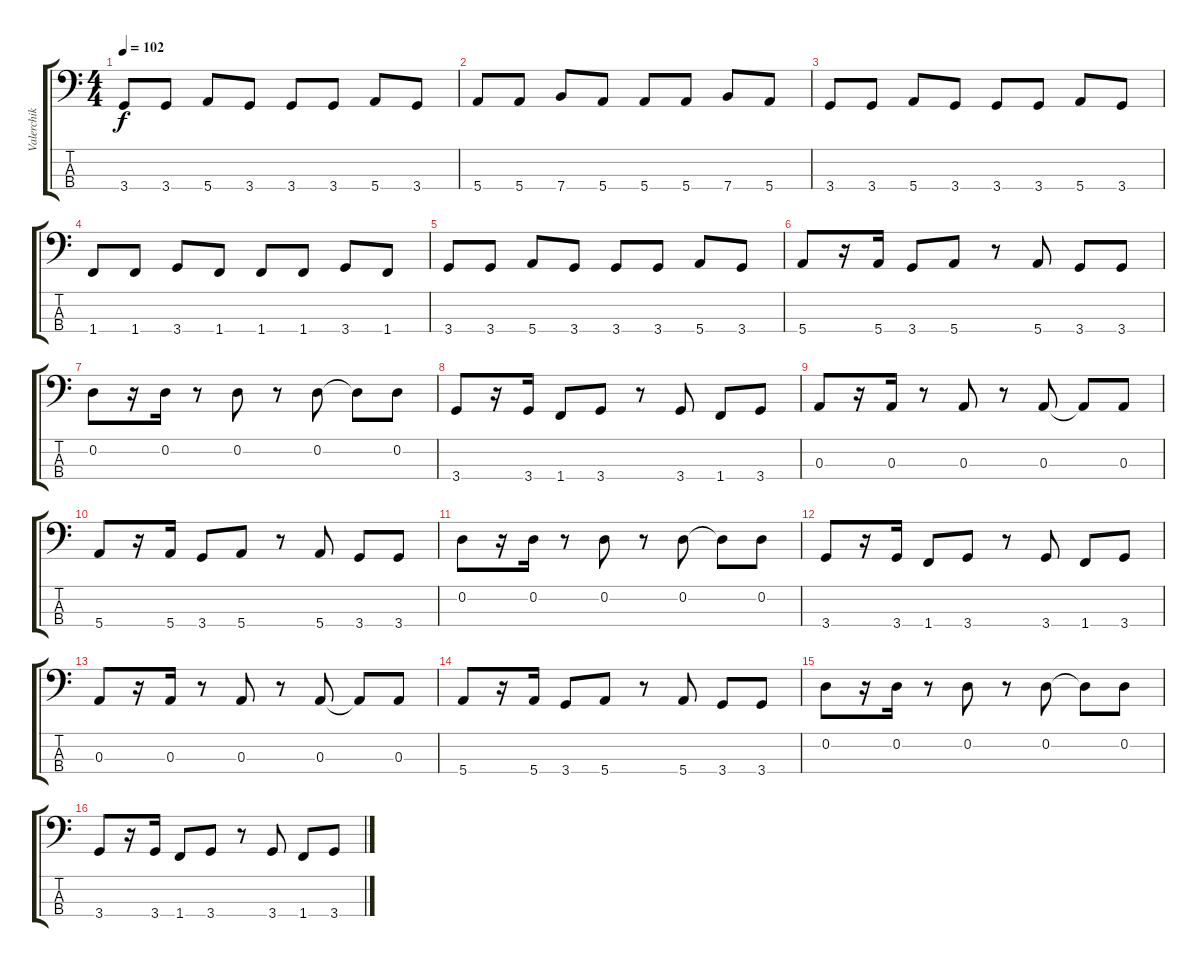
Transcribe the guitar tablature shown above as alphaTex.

\track ("Valerchik" "Valerchik") {instrument electricbassfinger}
\staff {score tabs}
\tuning (G2 D2 A1 E1) {hide}
\ts (4 4)
\tempo 102
\clef f4
\ks c
3.4.8{dy f} 3.4.8 5.4.8 3.4.8 3.4.8 3.4.8 5.4.8 3.4.8 |
5.4.8 5.4.8 7.4.8 5.4.8 5.4.8 5.4.8 7.4.8 5.4.8 |
3.4.8 3.4.8 5.4.8 3.4.8 3.4.8 3.4.8 5.4.8 3.4.8 |
1.4.8 1.4.8 3.4.8 1.4.8 1.4.8 1.4.8 3.4.8 1.4.8 |
3.4.8 3.4.8 5.4.8 3.4.8 3.4.8 3.4.8 5.4.8 3.4.8 |
5.4.8 r.16 5.4.16 3.4.8 5.4.8 r.8 5.4.8 3.4.8 3.4.8 |
0.2.8 r.16 0.2.16 r.8 0.2.8 r.8 0.2.8 0.2{t}.8 0.2.8 |
3.4.8 r.16 3.4.16 1.4.8 3.4.8 r.8 3.4.8 1.4.8 3.4.8 |
0.3.8 r.16 0.3.16 r.8 0.3.8 r.8 0.3.8 0.3{t}.8 0.3.8 |
5.4.8 r.16 5.4.16 3.4.8 5.4.8 r.8 5.4.8 3.4.8 3.4.8 |
0.2.8 r.16 0.2.16 r.8 0.2.8 r.8 0.2.8 0.2{t}.8 0.2.8 |
3.4.8 r.16 3.4.16 1.4.8 3.4.8 r.8 3.4.8 1.4.8 3.4.8 |
0.3.8 r.16 0.3.16 r.8 0.3.8 r.8 0.3.8 0.3{t}.8 0.3.8 |
5.4.8 r.16 5.4.16 3.4.8 5.4.8 r.8 5.4.8 3.4.8 3.4.8 |
0.2.8 r.16 0.2.16 r.8 0.2.8 r.8 0.2.8 0.2{t}.8 0.2.8 |
3.4.8 r.16 3.4.16 1.4.8 3.4.8 r.8 3.4.8 1.4.8 3.4.8
